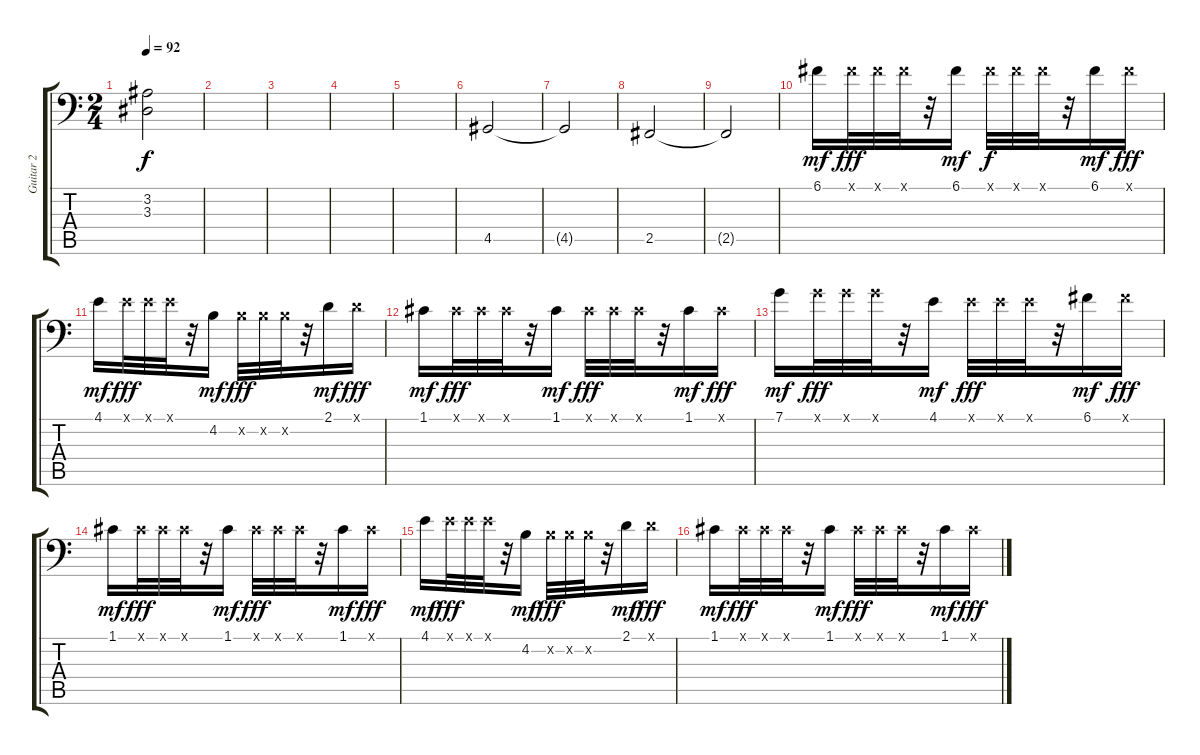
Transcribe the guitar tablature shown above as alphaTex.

\track ("Guitar 2" "Guitar 2") {instrument overdrivenguitar}
\staff {score tabs}
\tuning (C3 G2 C2 A1 E1 B0) {hide}
\ts (2 4)
\tempo 92
\clef f4
\ks c
(3.2{t} 3.3{t}).2{dy f} |
|
|
|
|
4.5.2 |
4.5{t}.2 |
2.5.2 |
2.5{t}.2 |
6.1.16{dy mf} 6.1{x}.32{dy fff} 6.1{x}.32 6.1{x}.32 r.32 6.1.16{dy mf} 6.1{x}.32{dy f} 6.1{x}.32 6.1{x}.32 r.32 6.1.16{dy mf} 6.1{x}.16{dy fff} |
4.1.16{dy mf} 4.1{x}.32{dy fff} 4.1{x}.32 4.1{x}.32 r.32 4.2.16{dy mf} 4.2{x}.32{dy fff} 4.2{x}.32 4.2{x}.32 r.32 2.1.16{dy mf} 2.1{x}.16{dy fff} |
1.1.16{dy mf} 1.1{x}.32{dy fff} 1.1{x}.32 1.1{x}.32 r.32 1.1.16{dy mf} 1.1{x}.32{dy fff} 1.1{x}.32 1.1{x}.32 r.32 1.1.16{dy mf} 1.1{x}.16{dy fff} |
7.1.16{dy mf} 7.1{x}.32{dy fff} 7.1{x}.32 7.1{x}.32 r.32 4.1.16{dy mf} 4.1{x}.32{dy fff} 4.1{x}.32 4.1{x}.32 r.32 6.1.16{dy mf} 6.1{x}.16{dy fff} |
1.1.16{dy mf} 1.1{x}.32{dy fff} 1.1{x}.32 1.1{x}.32 r.32 1.1.16{dy mf} 1.1{x}.32{dy fff} 1.1{x}.32 1.1{x}.32 r.32 1.1.16{dy mf} 1.1{x}.16{dy fff} |
4.1.16{dy mf} 4.1{x}.32{dy fff} 4.1{x}.32 4.1{x}.32 r.32 4.2.16{dy mf} 4.2{x}.32{dy fff} 4.2{x}.32 4.2{x}.32 r.32 2.1.16{dy mf} 2.1{x}.16{dy fff} |
1.1.16{dy mf} 1.1{x}.32{dy fff} 1.1{x}.32 1.1{x}.32 r.32 1.1.16{dy mf} 1.1{x}.32{dy fff} 1.1{x}.32 1.1{x}.32 r.32 1.1.16{dy mf} 1.1{x}.16{dy fff}
